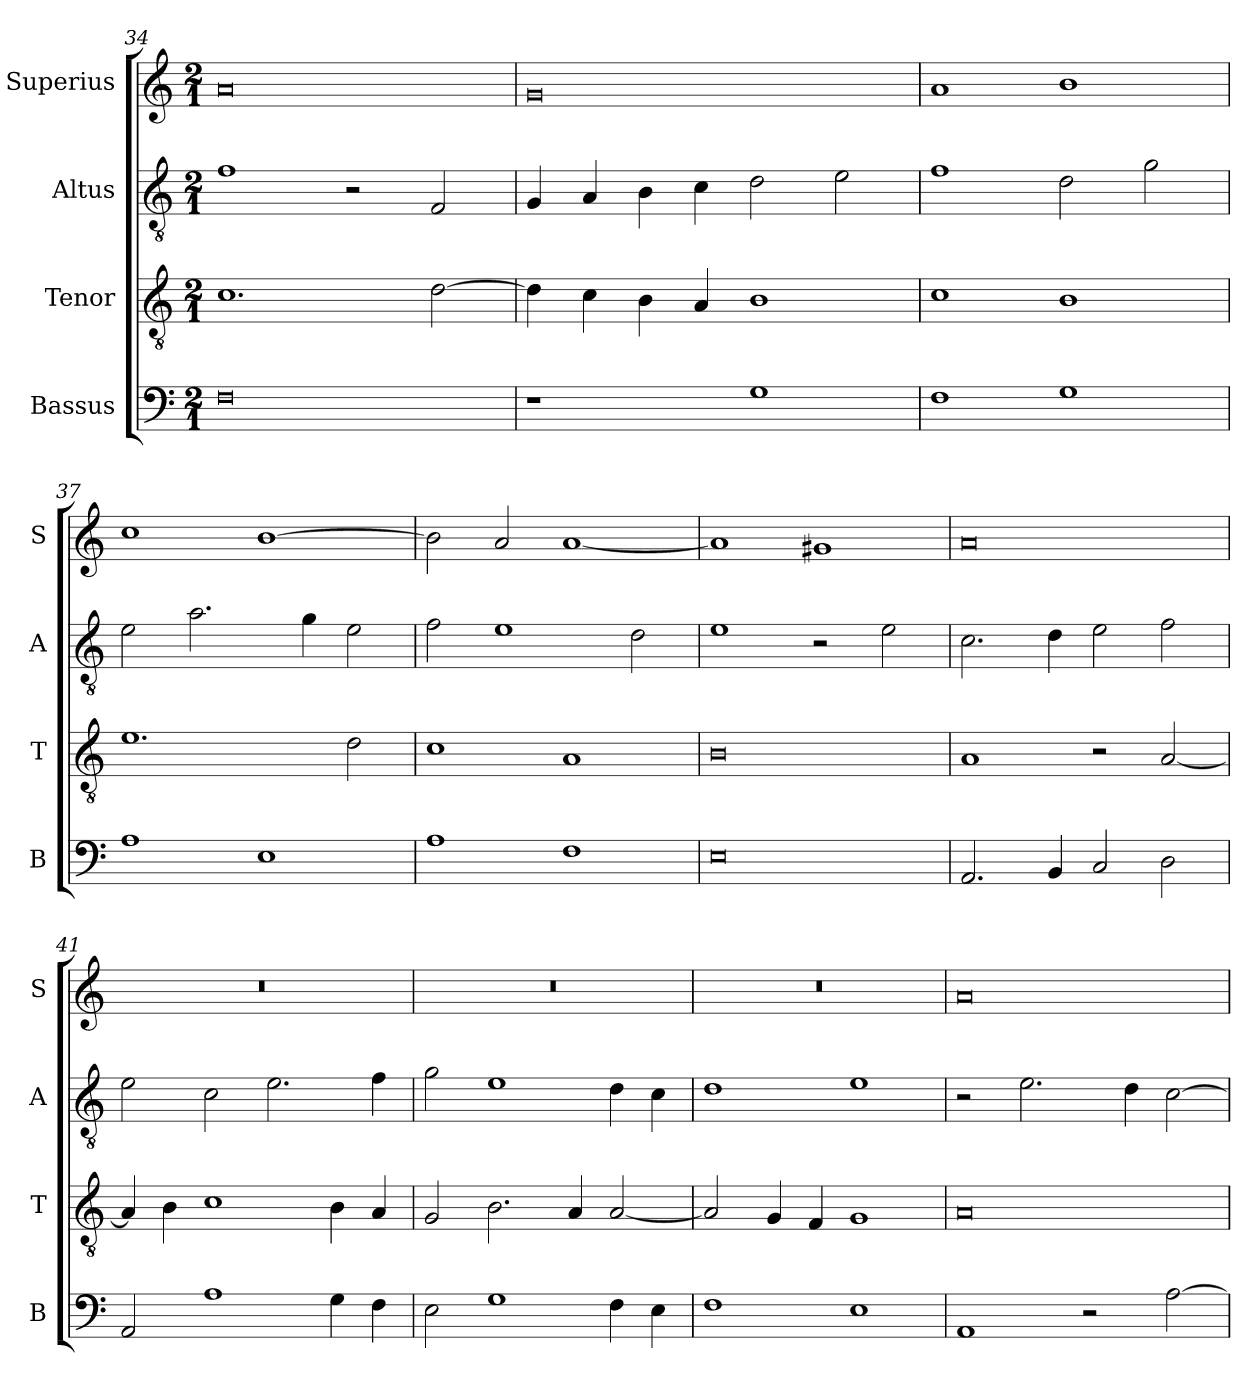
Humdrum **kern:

**kern	**kern	**kern	**kern
*part4	*part3	*part2	*part1
*staff4	*staff3	*staff2	*staff1
*I"Bassus	*I"Tenor	*I"Altus	*I"Superius
*I'B	*I'T	*I'A	*I'S
*clefF4	*clefGv2	*clefGv2	*clefG2
*k[]	*k[]	*k[]	*k[]
*M2/1	*M2/1	*M2/1	*M2/1
=34	=34	=34	=34
0F	1.c	1f	0a
.	.	2r	.
.	[2d\	2F/	.
=35	=35	=35	=35
1r	4d\]	4G/	0g
.	4c\	4A/	.
.	4B\	4B\	.
.	4A/	4c\	.
1G	1B	2d\	.
.	.	2e\	.
=36	=36	=36	=36
1F	1c	1f	1a
1G	1B	2d\	1b
.	.	2g\	.
=37	=37	=37	=37
1A	1.e	2e\	1cc
.	.	2.a\	.
1E	.	.	[1b
.	.	4g\	.
.	2d\	2e\	.
=38	=38	=38	=38
1A	1c	2f\	2b\]
.	.	1e	2a/
1F	1A	.	[1a
.	.	2d\	.
=39	=39	=39	=39
0E	0B	1e	1a]
.	.	2r	1g#X
.	.	2e\	.
=40	=40	=40	=40
2.AA/	1A	2.c\	0a
4BB/	.	4d\	.
2C/	2r	2e\	.
2D\	[2A/	2f\	.
=41	=41	=41	=41
2AA/	4A/]	2e\	0r
.	4B\	.	.
1A	1c	2c\	.
.	.	2.e\	.
4G\	4B\	.	.
4F\	4A/	4f\	.
=42	=42	=42	=42
2E\	2G/	2g\	0r
1G	2.B\	1e	.
.	4A/	.	.
4F\	[2A/	4d\	.
4E\	.	4c\	.
=43	=43	=43	=43
1F	2A/]	1d	0r
.	4G/	.	.
.	4F/	.	.
1E	1G	1e	.
=44	=44	=44	=44
1AA	0A	2r	0a
.	.	2.e\	.
2r	.	.	.
.	.	4d\	.
[2A\	.	[2c\	.
=	=	=	=
*-	*-	*-	*-
